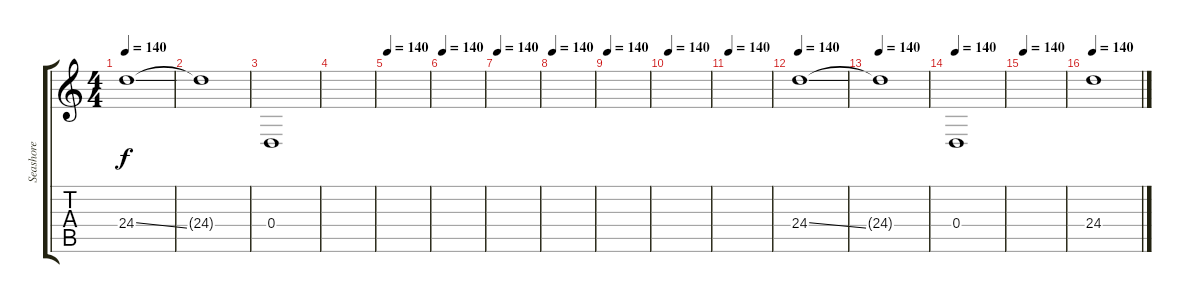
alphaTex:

\track ("Seashore" "Seashore") {instrument seashore}
\staff {score tabs}
\tuning (E4 B3 G3 D3 A2 E2) {hide}
\ts (4 4)
\tempo 140
\clef g2
\ks c
24.4{ss}.1{dy f instrument seashore} |
24.4{t}.1{volume 0} |
0.4.1 |
|
\tempo 140
|
\tempo 140
|
\tempo 140
|
\tempo 140
|
\tempo 140
|
\tempo 140
|
\tempo 140
|
\tempo 140
24.4{ss}.1{volume 13} |
\tempo 140
24.4{t}.1{volume 0} |
\tempo 140
0.4.1 |
\tempo 140
|
\tempo 140
24.4{ss}.1{volume 13}
